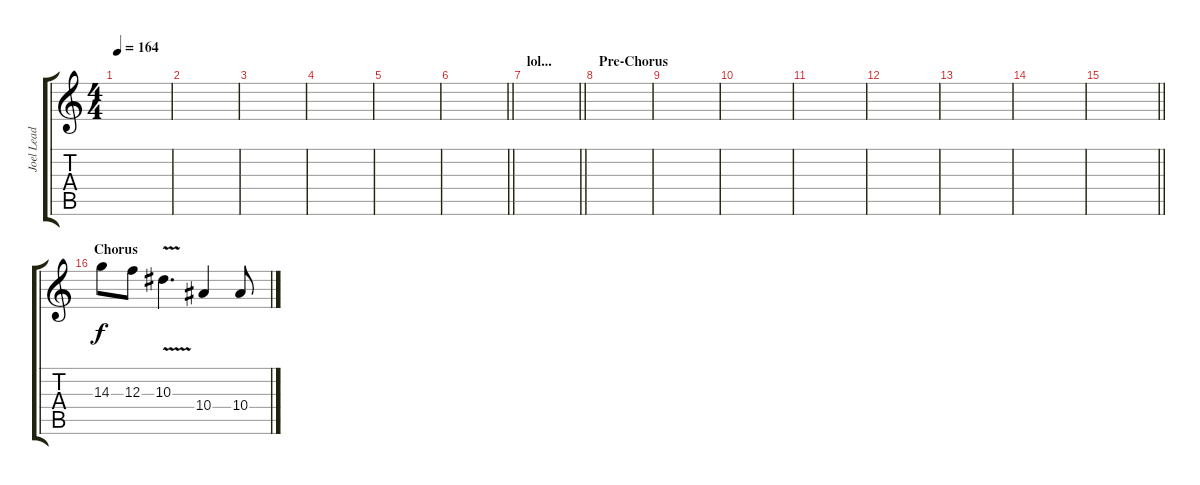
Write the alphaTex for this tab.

\track ("Joel Lead" "Joel Lead") {instrument distortionguitar}
\staff {score tabs}
\tuning (D4 A3 F3 C3 G2 C2) {hide}
\ts (4 4)
\tempo 164
\clef g2
\ks c
|
|
|
|
|
\barLineRight lightlight
|
\section ("" "lol...")
\barLineRight lightlight
|
\section ("" "Pre-Chorus")
|
|
|
|
|
|
|
\barLineRight lightlight
|
\section ("" "Chorus")
14.3.8 12.3.8 10.3{v}.4{d} 10.4.4 10.4.8
